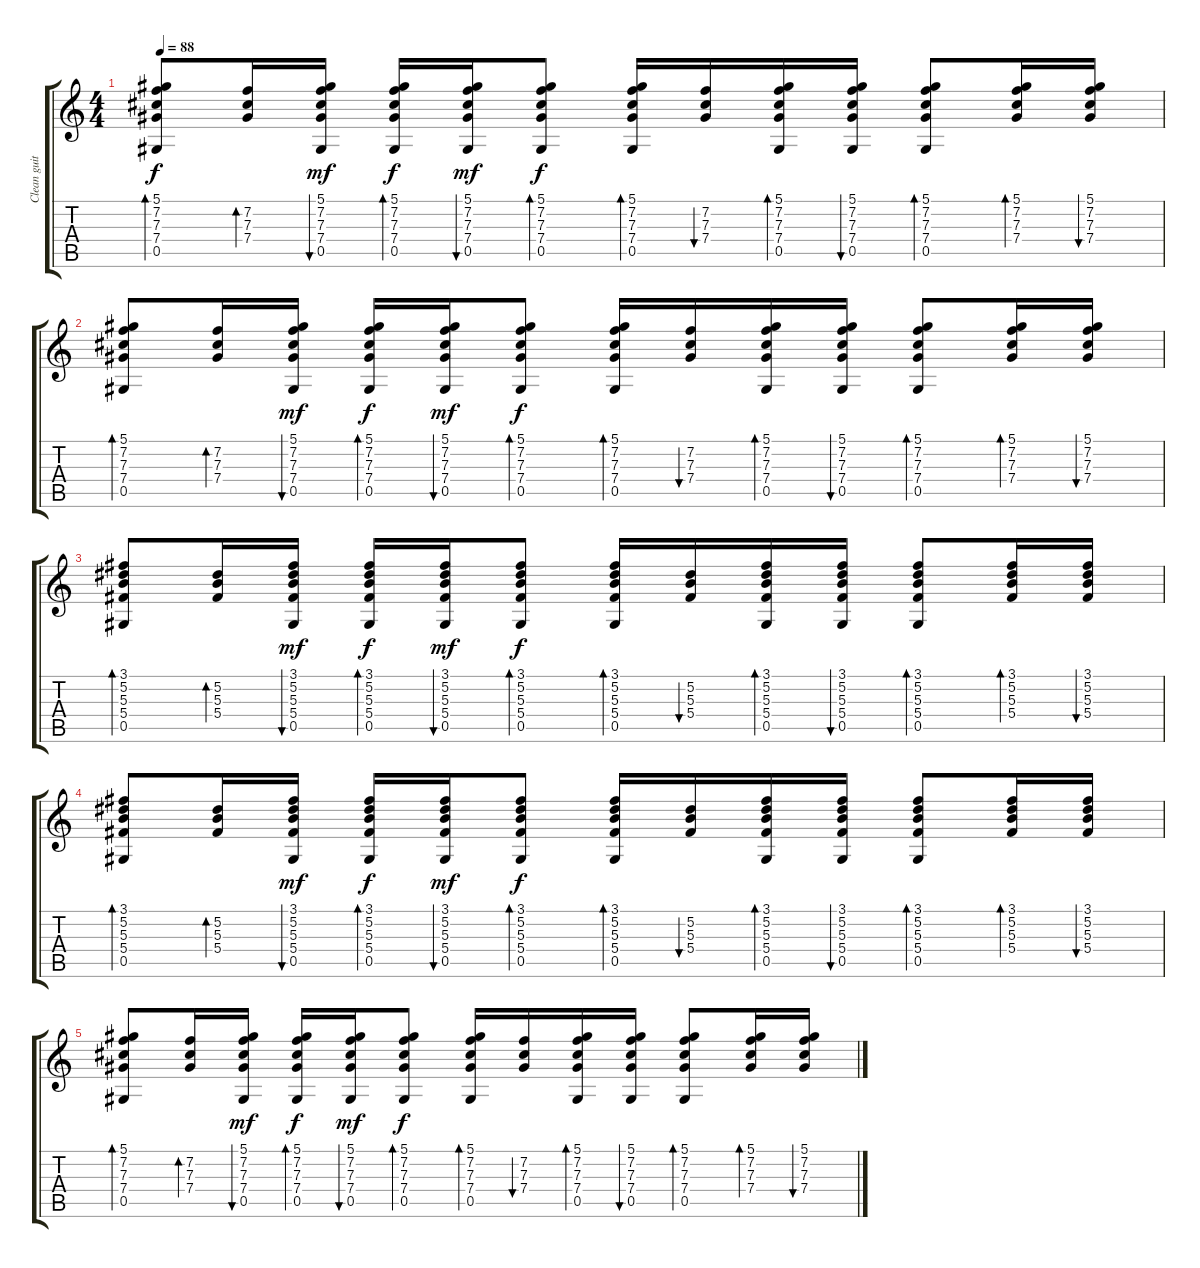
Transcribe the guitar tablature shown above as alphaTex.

\track ("Clean guitar 1" "Clean guit") {instrument acousticguitarsteel}
\staff {score tabs}
\tuning (Eb4 Bb3 Gb3 Db3 Ab2 Eb2) {hide}
\ts (4 4)
\tempo 88
\clef g2
\ks c
(5.1 7.2 7.3 7.4 0.5).8{bd 120 dy f} (7.2 7.3 7.4).16{bd 60} (5.1 7.2 7.3 7.4 0.5).16{bu 60 dy mf} (5.1 7.2 7.3 7.4 0.5).16{bd 60 dy f} (5.1 7.2 7.3 7.4 0.5).16{bu 60 dy mf} (5.1 7.2 7.3 7.4 0.5).8{bd 60 dy f} (5.1 7.2 7.3 7.4 0.5).16{bd 60} (7.2 7.3 7.4).16{bu 60} (5.1 7.2 7.3 7.4 0.5).16{bd 60} (5.1 7.2 7.3 7.4 0.5).16{bu 60} (5.1 7.2 7.3 7.4 0.5).8{bd 60} (5.1 7.2 7.3 7.4).16{bd 60} (5.1 7.2 7.3 7.4).16{bu 60} |
(5.1 7.2 7.3 7.4 0.5).8{bd 120} (7.2 7.3 7.4).16{bd 60} (5.1 7.2 7.3 7.4 0.5).16{bu 60 dy mf} (5.1 7.2 7.3 7.4 0.5).16{bd 60 dy f} (5.1 7.2 7.3 7.4 0.5).16{bu 60 dy mf} (5.1 7.2 7.3 7.4 0.5).8{bd 60 dy f} (5.1 7.2 7.3 7.4 0.5).16{bd 60} (7.2 7.3 7.4).16{bu 60} (5.1 7.2 7.3 7.4 0.5).16{bd 60} (5.1 7.2 7.3 7.4 0.5).16{bu 60} (5.1 7.2 7.3 7.4 0.5).8{bd 60} (5.1 7.2 7.3 7.4).16{bd 60} (5.1 7.2 7.3 7.4).16{bu 60} |
(3.1 5.2 5.3 5.4 0.5).8{bd 120} (5.2 5.3 5.4).16{bd 60} (3.1 5.2 5.3 5.4 0.5).16{bu 60 dy mf} (3.1 5.2 5.3 5.4 0.5).16{bd 60 dy f} (3.1 5.2 5.3 5.4 0.5).16{bu 60 dy mf} (3.1 5.2 5.3 5.4 0.5).8{bd 60 dy f} (3.1 5.2 5.3 5.4 0.5).16{bd 60} (5.2 5.3 5.4).16{bu 60} (3.1 5.2 5.3 5.4 0.5).16{bd 60} (3.1 5.2 5.3 5.4 0.5).16{bu 60} (3.1 5.2 5.3 5.4 0.5).8{bd 60} (3.1 5.2 5.3 5.4).16{bd 60} (3.1 5.2 5.3 5.4).16{bu 60} |
(3.1 5.2 5.3 5.4 0.5).8{bd 120} (5.2 5.3 5.4).16{bd 60} (3.1 5.2 5.3 5.4 0.5).16{bu 60 dy mf} (3.1 5.2 5.3 5.4 0.5).16{bd 60 dy f} (3.1 5.2 5.3 5.4 0.5).16{bu 60 dy mf} (3.1 5.2 5.3 5.4 0.5).8{bd 60 dy f} (3.1 5.2 5.3 5.4 0.5).16{bd 60} (5.2 5.3 5.4).16{bu 60} (3.1 5.2 5.3 5.4 0.5).16{bd 60} (3.1 5.2 5.3 5.4 0.5).16{bu 60} (3.1 5.2 5.3 5.4 0.5).8{bd 60} (3.1 5.2 5.3 5.4).16{bd 60} (3.1 5.2 5.3 5.4).16{bu 60} |
(5.1 7.2 7.3 7.4 0.5).8{bd 120} (7.2 7.3 7.4).16{bd 60} (5.1 7.2 7.3 7.4 0.5).16{bu 60 dy mf} (5.1 7.2 7.3 7.4 0.5).16{bd 60 dy f} (5.1 7.2 7.3 7.4 0.5).16{bu 60 dy mf} (5.1 7.2 7.3 7.4 0.5).8{bd 60 dy f} (5.1 7.2 7.3 7.4 0.5).16{bd 60} (7.2 7.3 7.4).16{bu 60} (5.1 7.2 7.3 7.4 0.5).16{bd 60} (5.1 7.2 7.3 7.4 0.5).16{bu 60} (5.1 7.2 7.3 7.4 0.5).8{bd 60} (5.1 7.2 7.3 7.4).16{bd 60} (5.1 7.2 7.3 7.4).16{bu 60}
